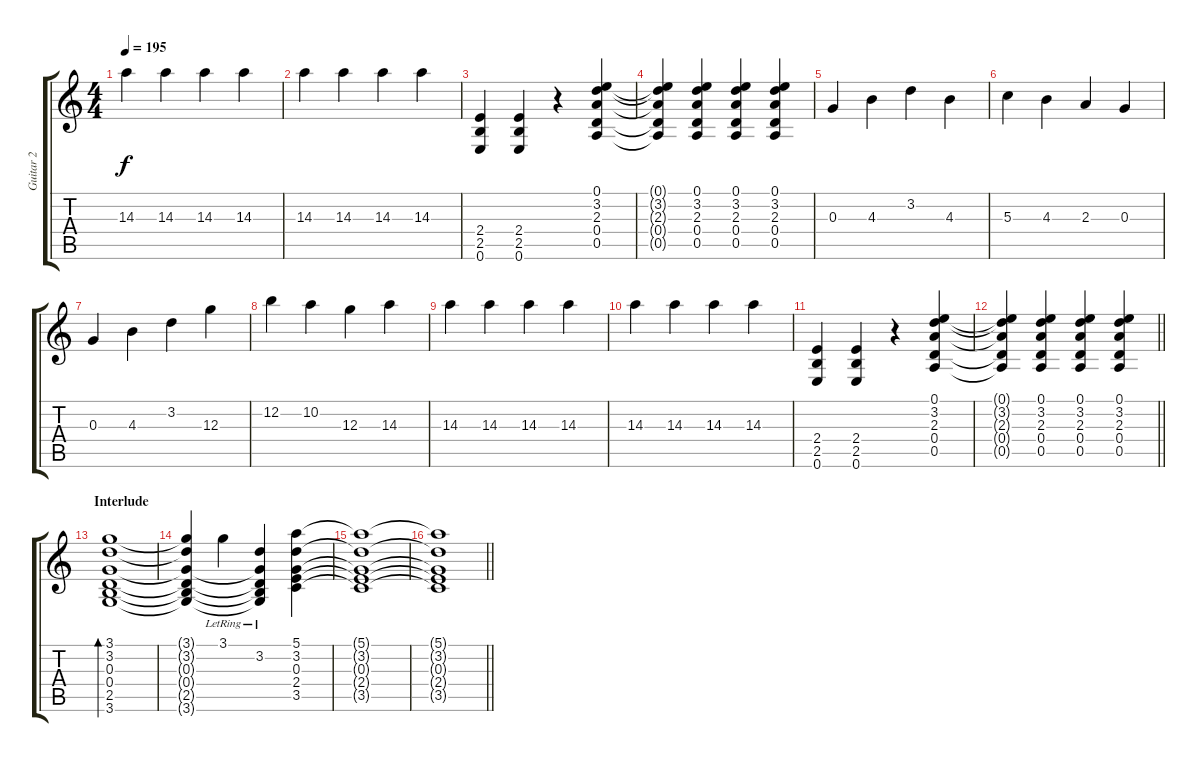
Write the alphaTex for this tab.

\track ("Guitar 2" "Guitar 2") {instrument overdrivenguitar}
\staff {score tabs}
\tuning (E4 B3 G3 D3 A2 E2) {hide}
\ts (4 4)
\tempo 195
\clef g2
\ks c
14.3.4{dy f} 14.3.4 14.3.4 14.3.4 |
14.3.4 14.3.4 14.3.4 14.3.4 |
(2.4 2.5 0.6).4 (2.4 2.5 0.6).4 r.4 (0.1 3.2 2.3 0.4 0.5).4 |
(0.1{t} 3.2{t} 2.3{t} 0.4{t} 0.5{t}).4 (0.1 3.2 2.3 0.4 0.5).4 (0.1 3.2 2.3 0.4 0.5).4 (0.1 3.2 2.3 0.4 0.5).4 |
0.3.4 4.3.4 3.2.4 4.3.4 |
5.3.4 4.3.4 2.3.4 0.3.4 |
0.3.4 4.3.4 3.2.4 12.3.4 |
12.2.4 10.2.4 12.3.4 14.3.4 |
14.3.4 14.3.4 14.3.4 14.3.4 |
14.3.4 14.3.4 14.3.4 14.3.4 |
(2.4 2.5 0.6).4 (2.4 2.5 0.6).4 r.4 (0.1 3.2 2.3 0.4 0.5).4 |
\barLineRight lightlight
(0.1{t} 3.2{t} 2.3{t} 0.4{t} 0.5{t}).4 (0.1 3.2 2.3 0.4 0.5).4 (0.1 3.2 2.3 0.4 0.5).4 (0.1 3.2 2.3 0.4 0.5).4 |
\section ("" "Interlude")
(3.1 3.2 0.3 0.4 2.5 3.6).1{bd 240} |
(3.1{t} 3.2{t} 0.3{t} 0.4{t} 2.5{t} 3.6{t}).4 3.1{lr}.4 (3.2{lr} 0.3{t} 0.4{t} 2.5{t} 3.6{t}).4 (5.1 3.2 0.3 2.4 3.5).4 |
(5.1{t} 3.2{t} 0.3{t} 2.4{t} 3.5{t}).1 |
\barLineRight lightlight
(5.1{t} 3.2{t} 0.3{t} 2.4{t} 3.5{t}).1
